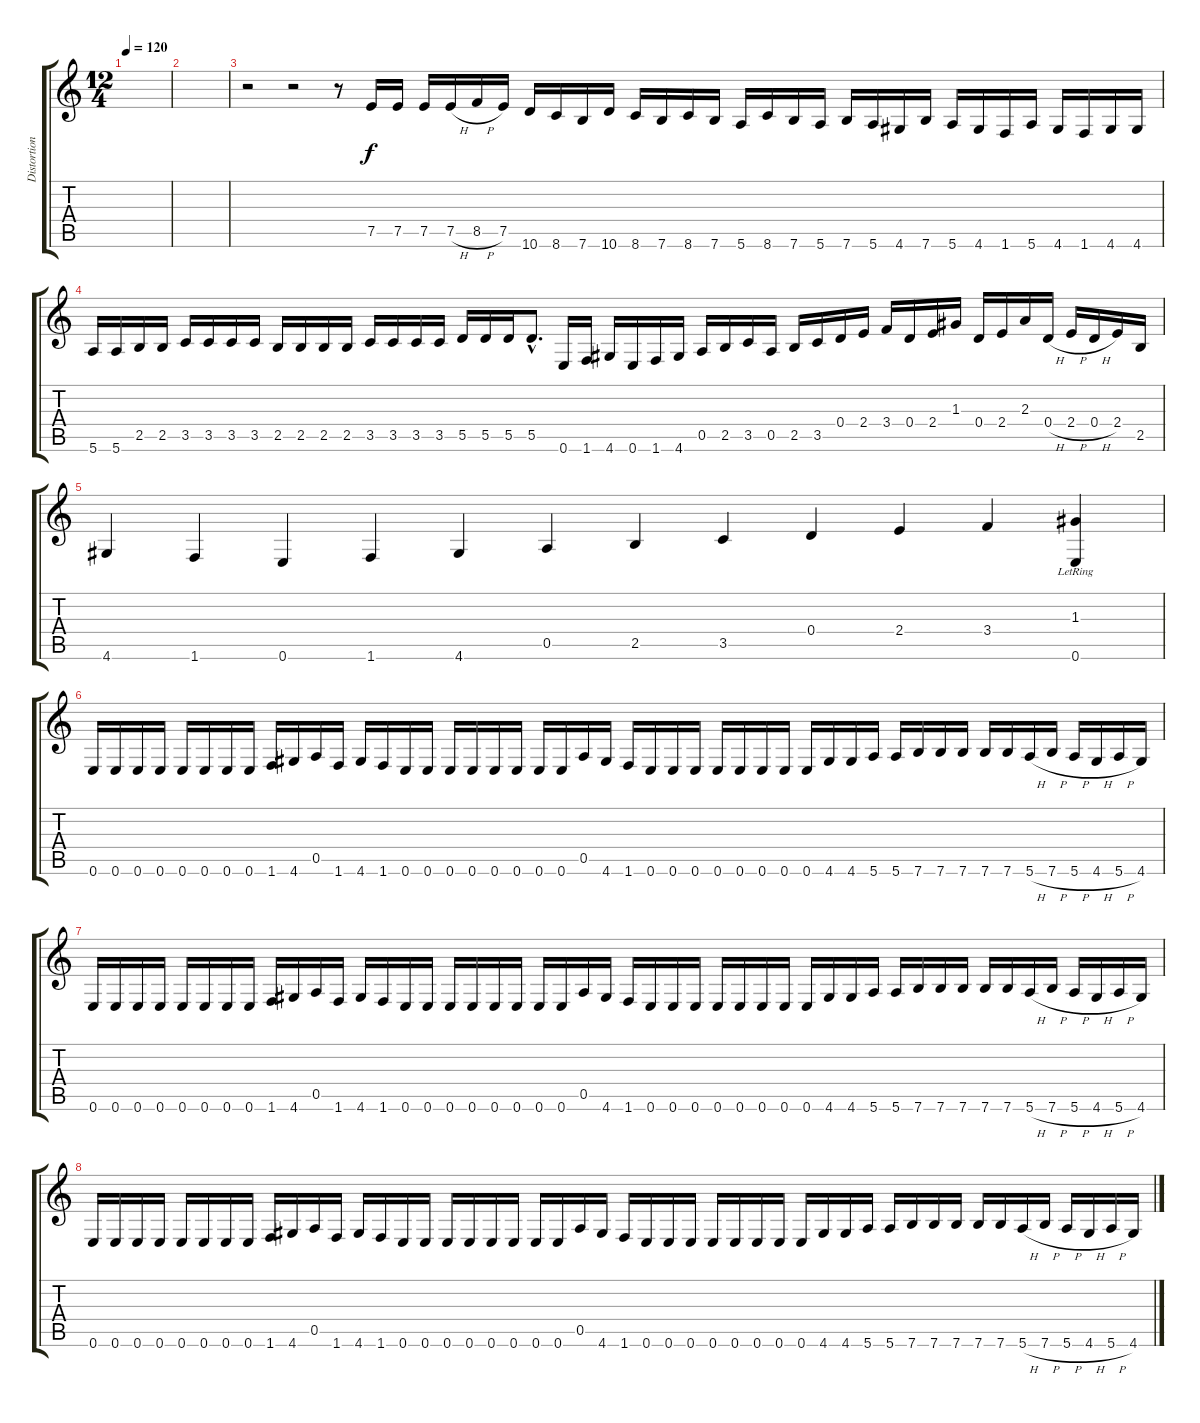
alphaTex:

\track ("Distortion" "Distortion") {instrument distortionguitar}
\staff {score tabs}
\tuning (E4 B3 G3 D3 A2 E2) {hide}
\ts (12 4)
\tempo 120
\clef g2
\ks c
|
|
r.2 r.2 r.8 7.5.16 7.5.16 7.5.16 7.5{h}.16 8.5{h}.16 7.5.16 10.6.16 8.6.16 7.6.16 10.6.16 8.6.16 7.6.16 8.6.16 7.6.16 5.6.16 8.6.16 7.6.16 5.6.16 7.6.16 5.6.16 4.6.16 7.6.16 5.6.16 4.6.16 1.6.16 5.6.16 4.6.16 1.6.16 4.6.16 4.6.16 |
5.6.16 5.6.16 2.5.16 2.5.16 3.5.16 3.5.16 3.5.16 3.5.16 2.5.16 2.5.16 2.5.16 2.5.16 3.5.16 3.5.16 3.5.16 3.5.16 5.5.16 5.5.16 5.5.16 5.5{hac}.8{d} 0.6.16 1.6.16 4.6.16 0.6.16 1.6.16 4.6.16 0.5.16 2.5.16 3.5.16 0.5.16 2.5.16 3.5.16 0.4.16 2.4.16 3.4.16 0.4.16 2.4.16 1.3.16 0.4.16 2.4.16 2.3.16 0.4{h}.16 2.4{h}.16 0.4{h}.16 2.4.16 2.5.16 |
4.6.4 1.6.4 0.6.4 1.6.4 4.6.4 0.5.4 2.5.4 3.5.4 0.4.4 2.4.4 3.4.4 (1.3{lr} 0.6{lr}).4 |
0.6.16{instrument distortionguitar} 0.6.16 0.6.16 0.6.16 0.6.16 0.6.16 0.6.16 0.6.16 1.6.16 4.6.16 0.5.16 1.6.16 4.6.16 1.6.16 0.6.16 0.6.16 0.6.16 0.6.16 0.6.16 0.6.16 0.6.16 0.6.16 0.5.16 4.6.16 1.6.16 0.6.16 0.6.16 0.6.16 0.6.16 0.6.16 0.6.16 0.6.16 0.6.16 4.6.16 4.6.16 5.6.16 5.6.16 7.6.16 7.6.16 7.6.16 7.6.16 7.6.16 5.6{h}.16 7.6{h}.16 5.6{h}.16 4.6{h}.16 5.6{h}.16 4.6.16 |
0.6.16{instrument distortionguitar} 0.6.16 0.6.16 0.6.16 0.6.16 0.6.16 0.6.16 0.6.16 1.6.16 4.6.16 0.5.16 1.6.16 4.6.16 1.6.16 0.6.16 0.6.16 0.6.16 0.6.16 0.6.16 0.6.16 0.6.16 0.6.16 0.5.16 4.6.16 1.6.16 0.6.16 0.6.16 0.6.16 0.6.16 0.6.16 0.6.16 0.6.16 0.6.16 4.6.16 4.6.16 5.6.16 5.6.16 7.6.16 7.6.16 7.6.16 7.6.16 7.6.16 5.6{h}.16 7.6{h}.16 5.6{h}.16 4.6{h}.16 5.6{h}.16 4.6.16 |
0.6.16{instrument distortionguitar} 0.6.16 0.6.16 0.6.16 0.6.16 0.6.16 0.6.16 0.6.16 1.6.16 4.6.16 0.5.16 1.6.16 4.6.16 1.6.16 0.6.16 0.6.16 0.6.16 0.6.16 0.6.16 0.6.16 0.6.16 0.6.16 0.5.16 4.6.16 1.6.16 0.6.16 0.6.16 0.6.16 0.6.16 0.6.16 0.6.16 0.6.16 0.6.16 4.6.16 4.6.16 5.6.16 5.6.16 7.6.16 7.6.16 7.6.16 7.6.16 7.6.16 5.6{h}.16 7.6{h}.16 5.6{h}.16 4.6{h}.16 5.6{h}.16 4.6.16
